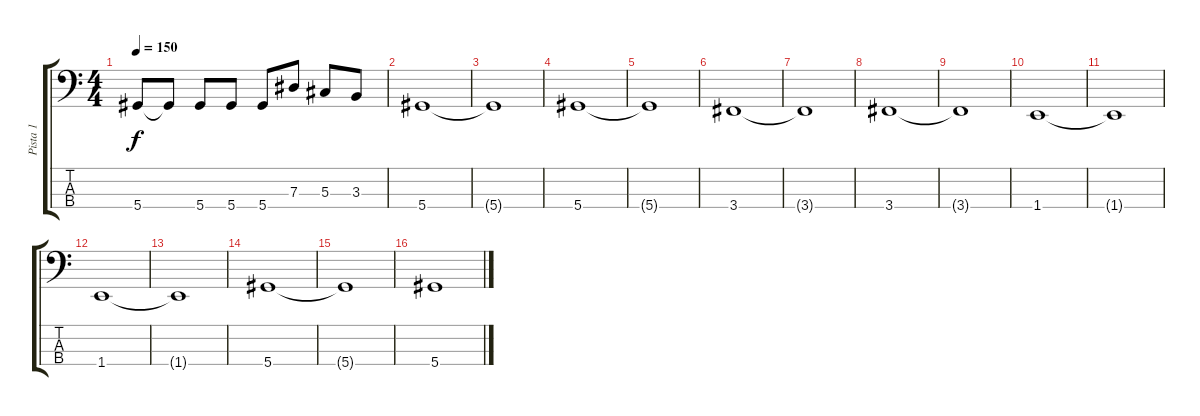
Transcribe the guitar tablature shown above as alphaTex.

\track ("Pista 1" "Pista 1") {instrument electricbassfinger}
\staff {score tabs}
\tuning (Gb2 Db2 Ab1 Eb1) {hide}
\ts (4 4)
\tempo 150
\clef f4
\ks c
5.4.8{dy f} 5.4{t}.8 5.4.8 5.4.8 5.4.8 7.3.8 5.3.8 3.3.8 |
5.4.1 |
5.4{t}.1 |
5.4.1 |
5.4{t}.1 |
3.4.1 |
3.4{t}.1 |
3.4.1 |
3.4{t}.1 |
1.4.1 |
1.4{t}.1 |
1.4.1 |
1.4{t}.1 |
5.4.1 |
5.4{t}.1 |
5.4.1
